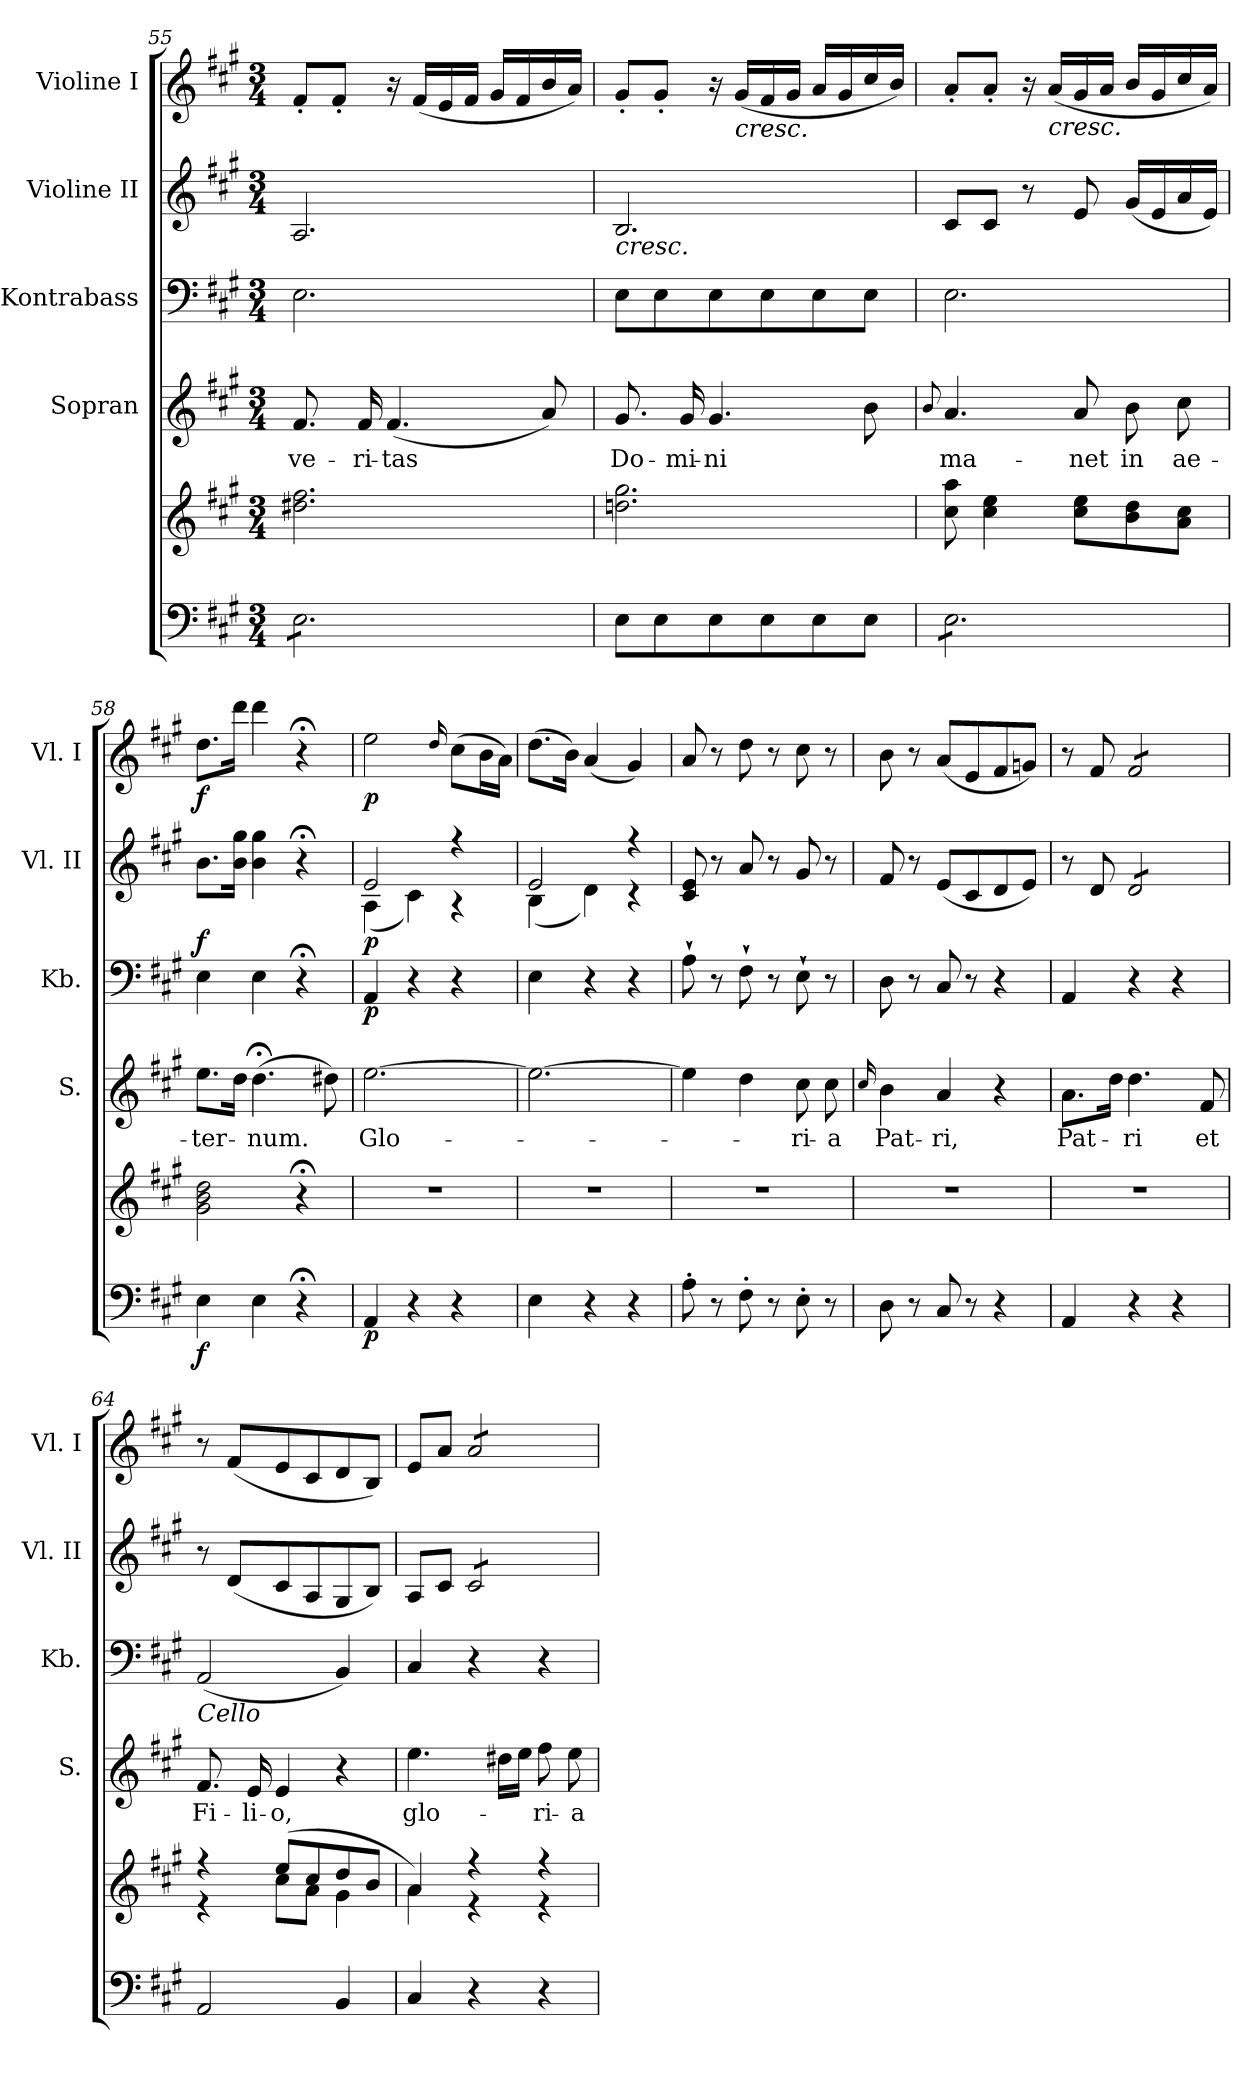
**kern	**kern	**dynam	**kern	**text	**kern	**dynam	**kern	**dynam	**kern	**dynam
*part5	*part5	*part5	*part4	*part4	*part3	*part3	*part2	*part2	*part1	*part1
*staff6	*staff5	*staff5/6	*staff4	*staff4	*staff3	*staff3	*staff2	*staff2	*staff1	*staff1
*	*	*	*I"Sopran	*	*I"Kontrabass	*	*I"Violine II	*	*I"Violine I	*
*	*	*	*I'S.	*	*I'Kb.	*	*I'Vl. II	*	*I'Vl. I	*
*clefF4	*clefG2	*	*clefG2	*	*clefF4	*	*clefG2	*	*clefG2	*
*	*	*	*	*	*ITrd7c12	*	*	*	*	*
*k[f#c#g#]	*k[f#c#g#]	*	*k[f#c#g#]	*	*k[f#c#g#]	*	*k[f#c#g#]	*	*k[f#c#g#]	*
*A:	*A:	*	*A:	*	*A:	*	*A:	*	*A:	*
*M3/4	*M3/4	*	*M3/4	*	*M3/4	*	*M3/4	*	*M3/4	*
=55	=55	=55	=55	=55	=55	=55	=55	=55	=55	=55
!	!	!	!	!LO:LY:b	!	!	!	!	!	!
*tremolo	*	*	*	*	*	*	*	*	*	*
8E\L	2.dd#X\ 2.ff#\	.	8.f#/	ve-	2.EE\	.	2.A/	.	8f#'</L	.
8E\	.	.	.	.	.	.	.	.	8f#'</J	.
!	!	!	!	!LO:LY:b	!	!	!	!	!	!
.	.	.	16f#/	-ri-	.	.	.	.	.	.
!	!	!	!	!LO:LY:b	!	!	!	!	!	!
8E\	.	.	(<4.f#/	-tas	.	.	.	.	16r	.
.	.	.	.	.	.	.	.	.	(<16f#/LL	.
8E\	.	.	.	.	.	.	.	.	16e/	.
.	.	.	.	.	.	.	.	.	16f#/JJ	.
8E\	.	.	.	.	.	.	.	.	16g#/LL	.
.	.	.	.	.	.	.	.	.	16f#/	.
8E\J	.	.	8a/)	.	.	.	.	.	16b/	.
*Xtremolo	*	*	*	*	*	*	*	*	*	*
.	.	.	.	.	.	.	.	.	16a/JJ)	.
=56	=56	=56	=56	=56	=56	=56	=56	=56	=56	=56
!	!	!	!	!	!	!	!LO:TX:b:i:t=cresc.	!	!	!
!	!	!	!	!LO:LY:b	!	!	!	!	!	!
8E\L	2.ddn\ 2.gg#\	.	8.g#/	Do-	8EE\L	.	2.B/	.	8g#'</L	.
8E\	.	.	.	.	8EE\	.	.	.	8g#'</J	.
!	!	!	!	!LO:LY:b	!	!	!	!	!	!
.	.	.	16g#/	-mi-	.	.	.	.	.	.
!	!	!	!	!LO:LY:b	!	!	!	!	!	!
8E\	.	.	4.g#/	-ni	8EE\	.	.	.	16r	.
!	!	!	!	!	!	!	!	!	!LO:TX:b:i:t=cresc.	!
.	.	.	.	.	.	.	.	.	(<16g#/LL	.
8E\	.	.	.	.	8EE\	.	.	.	16f#/	.
.	.	.	.	.	.	.	.	.	16g#/JJ	.
8E\	.	.	.	.	8EE\	.	.	.	16a/LL	.
.	.	.	.	.	.	.	.	.	16g#/	.
8E\J	.	.	8b\	.	8EE\J	.	.	.	16cc#/	.
.	.	.	.	.	.	.	.	.	16b/JJ)	.
!!LO:PB:g=z
=57	=57	=57	=57	=57	=57	=57	=57	=57	=57	=57
.	.	.	8qqb/	.	.	.	.	.	.	.
!	!	!	!	!LO:LY:b	!	!	!	!	!	!
*tremolo	*	*	*	*	*	*	*	*	*	*
8E\L	8cc#\ 8aa\	.	4.a/	ma-	2.EE\	.	8c#/L	.	8a'</L	.
8E\	4cc#\ 4ee\	.	.	.	.	.	8c#/J	.	8a'</J	.
8E\	.	.	.	.	.	.	8r	.	16r	.
!	!	!	!	!	!	!	!	!	!LO:TX:b:i:t=cresc.	!
.	.	.	.	.	.	.	.	.	(<16a/LL	.
!	!	!	!	!LO:LY:b	!	!	!	!	!	!
8E\	8cc#\ 8ee\L	.	8a/	-net	.	.	8e/	.	16g#/	.
.	.	.	.	.	.	.	.	.	16a/JJ	.
!	!	!	!	!LO:LY:b	!	!	!	!	!	!
8E\	8b\ 8dd\	.	8b\	in	.	.	(<16g#/LL	.	16b/LL	.
.	.	.	.	.	.	.	16e/	.	16g#/	.
!	!	!	!	!LO:LY:b	!	!	!	!	!	!
8E\J	8a\ 8cc#\J	.	8cc#\	ae-	.	.	16a/	.	16cc#/	.
*Xtremolo	*	*	*	*	*	*	*	*	*	*
.	.	.	.	.	.	.	16e/JJ)	.	16a/JJ)	.
=58	=58	=58	=58	=58	=58	=58	=58	=58	=58	=58
!	!	!LO:DY:b=2	!	!LO:LY:b	!	!	!	!LO:DY:b	!	!LO:DY:b
4E\	2g#\ 2b\ 2dd\	f	8.ee\L	-ter-	4EE\	.	8.b\L	f	8.dd\L	f
.	.	.	16dd\Jk	.	.	.	16b\ 16gg#\Jk	.	16ddd\Jk	.
!	!	!	!	!LO:LY:b	!	!	!	!	!	!
4E\	.	.	(>4.dd;<\	-num.	4EE\	.	4b\ 4gg#\	.	4ddd\	.
4r;<	4r;<	.	.	.	4r;<	.	4r;<	.	4r;<	.
.	.	.	8dd#X\)	.	.	.	.	.	.	.
=59	=59	=59	=59	=59	=59	=59	=59	=59	=59	=59
!	!	!LO:DY:b=2	!	!LO:LY:b	!	!LO:DY:b	!	!LO:DY:b	!	!LO:DY:b
*	*	*	*	*	*	*	*^	*	*	*
4AA/	2.r	p	[2.ee\	Glo-	4AAA/	p	2e/	(<4A\	p	2ee\	p
4r	.	.	.	.	4r	.	.	4c#\)	.	.	.
.	.	.	.	.	.	.	.	.	.	16qqdd/	.
4r	.	.	.	.	4r	.	4r	4r	.	(>8cc#\L	.
.	.	.	.	.	.	.	.	.	.	16b\L	.
.	.	.	.	.	.	.	.	.	.	16a\JJ)	.
=60	=60	=60	=60	=60	=60	=60	=60	=60	=60	=60	=60
4E\	2.r	.	2.ee\_	.	4EE\	.	2e/	(<4B\	.	(>8.dd\L	.
.	.	.	.	.	.	.	.	.	.	16b\Jk)	.
4r	.	.	.	.	4r	.	.	4d\)	.	(<4a/	.
4r	.	.	.	.	4r	.	4r	4r	.	4g#/)	.
*	*	*	*	*	*	*	*v	*v	*	*	*
=61	=61	=61	=61	=61	=61	=61	=61	=61	=61	=61
8A'>\	2.r	.	4ee\]	.	8AA`>\	.	8c#/ 8e/	.	8a/	.
8r	.	.	.	.	8r	.	8r	.	8r	.
8F#'>\	.	.	4dd\	.	8FF#`>\	.	8a/	.	8dd\	.
8r	.	.	.	.	8r	.	8r	.	8r	.
!	!	!	!	!LO:LY:b	!	!	!	!	!	!
8E'>\	.	.	8cc#\	-ri-	8EE`>\	.	8g#/	.	8cc#\	.
!	!	!	!	!LO:LY:b	!	!	!	!	!	!
8r	.	.	8cc#\	-a	8r	.	8r	.	8r	.
!!LO:LB:g=z
=62	=62	=62	=62	=62	=62	=62	=62	=62	=62	=62
.	.	.	16qqcc#/	.	.	.	.	.	.	.
!	!	!	!	!LO:LY:b	!	!	!	!	!	!
8D\	2.r	.	4b\	Pat-	8DD\	.	8f#/	.	8b\	.
8r	.	.	.	.	8r	.	8r	.	8r	.
!	!	!	!	!LO:LY:b	!	!	!	!	!	!
8C#/	.	.	4a/	-ri,	8CC#/	.	(<8e/L	.	(<8a/L	.
8r	.	.	.	.	8r	.	8c#/	.	8e/	.
4r	.	.	4r	.	4r	.	8d/	.	8f#/	.
.	.	.	.	.	.	.	8e/J)	.	8gn/J)	.
=63	=63	=63	=63	=63	=63	=63	=63	=63	=63	=63
!	!	!	!	!LO:LY:b	!	!	!	!	!	!
4AA/	2.r	.	8.a\L	Pat-	4AAA/	.	8r	.	8r	.
.	.	.	.	.	.	.	8d/	.	8f#/	.
.	.	.	16dd\Jk	.	.	.	.	.	.	.
!	!	!	!	!LO:LY:b	!	!	!	!	!	!
*	*	*	*	*	*	*	*tremolo	*	*	*
*	*	*	*	*	*	*	*	*	*tremolo	*
4r	.	.	4.dd\	-ri	4r	.	8d/L	.	8f#/L	.
.	.	.	.	.	.	.	8d/	.	8f#/	.
4r	.	.	.	.	4r	.	8d/	.	8f#/	.
!	!	!	!	!LO:LY:b	!	!	!	!	!	!
.	.	.	8f#/	et	.	.	8d/J	.	8f#/J	.
*	*	*	*	*	*	*	*	*	*Xtremolo	*
*	*	*	*	*	*	*	*Xtremolo	*	*	*
=64	=64	=64	=64	=64	=64	=64	=64	=64	=64	=64
*	*^	*	*	*	*	*	*	*	*	*
!	!	!	!	!	!	!LO:TX:b:i:t=Cello	!	!	!	!	!
!	!	!	!	!	!LO:LY:b	!	!	!	!	!	!
2AA/	4r	4r	.	8.f#/	Fi-	(<2AAA/	.	8r	.	8r	.
.	.	.	.	.	.	.	.	(<8d/L	.	(<8f#/L	.
!	!	!	!	!	!LO:LY:b	!	!	!	!	!	!
.	.	.	.	16e/	-li-	.	.	.	.	.	.
!	!	!	!	!	!LO:LY:b	!	!	!	!	!	!
.	(>8ee/L	8cc#\L	.	4e/	-o,	.	.	8c#/	.	8e/	.
.	8cc#/	8a\J	.	.	.	.	.	8A/	.	8c#/	.
4BB/	8dd/	4g#\	.	4r	.	4BBB/)	.	8G#/	.	8d/	.
.	8b/J	.	.	.	.	.	.	8B/J)	.	8B/J)	.
=65	=65	=65	=65	=65	=65	=65	=65	=65	=65	=65	=65
!	!	!	!	!	!LO:LY:b	!	!	!	!	!	!
4C#/	4a/)	4a\	.	4.ee\	glo-	4CC#/	.	8A/L	.	8e/L	.
.	.	.	.	.	.	.	.	8c#/J	.	8a/J	.
*	*	*	*	*	*	*	*	*tremolo	*	*	*
*	*	*	*	*	*	*	*	*	*	*tremolo	*
4r	4r	4r	.	.	.	4r	.	8c#/L	.	8a/L	.
.	.	.	.	16dd#X\LL	.	.	.	8c#/	.	8a/	.
.	.	.	.	16ee\JJ	.	.	.	.	.	.	.
!	!	!	!	!	!LO:LY:b	!	!	!	!	!	!
4r	4r	4r	.	8ff#\	-ri-	4r	.	8c#/	.	8a/	.
!	!	!	!	!	!LO:LY:b	!	!	!	!	!	!
.	.	.	.	8ee\	-a	.	.	8c#/J	.	8a/J	.
*	*	*	*	*	*	*	*	*	*	*Xtremolo	*
*	*	*	*	*	*	*	*	*Xtremolo	*	*	*
*	*v	*v	*	*	*	*	*	*	*	*	*
=	=	=	=	=	=	=	=	=	=	=
*-	*-	*-	*-	*-	*-	*-	*-	*-	*-	*-
